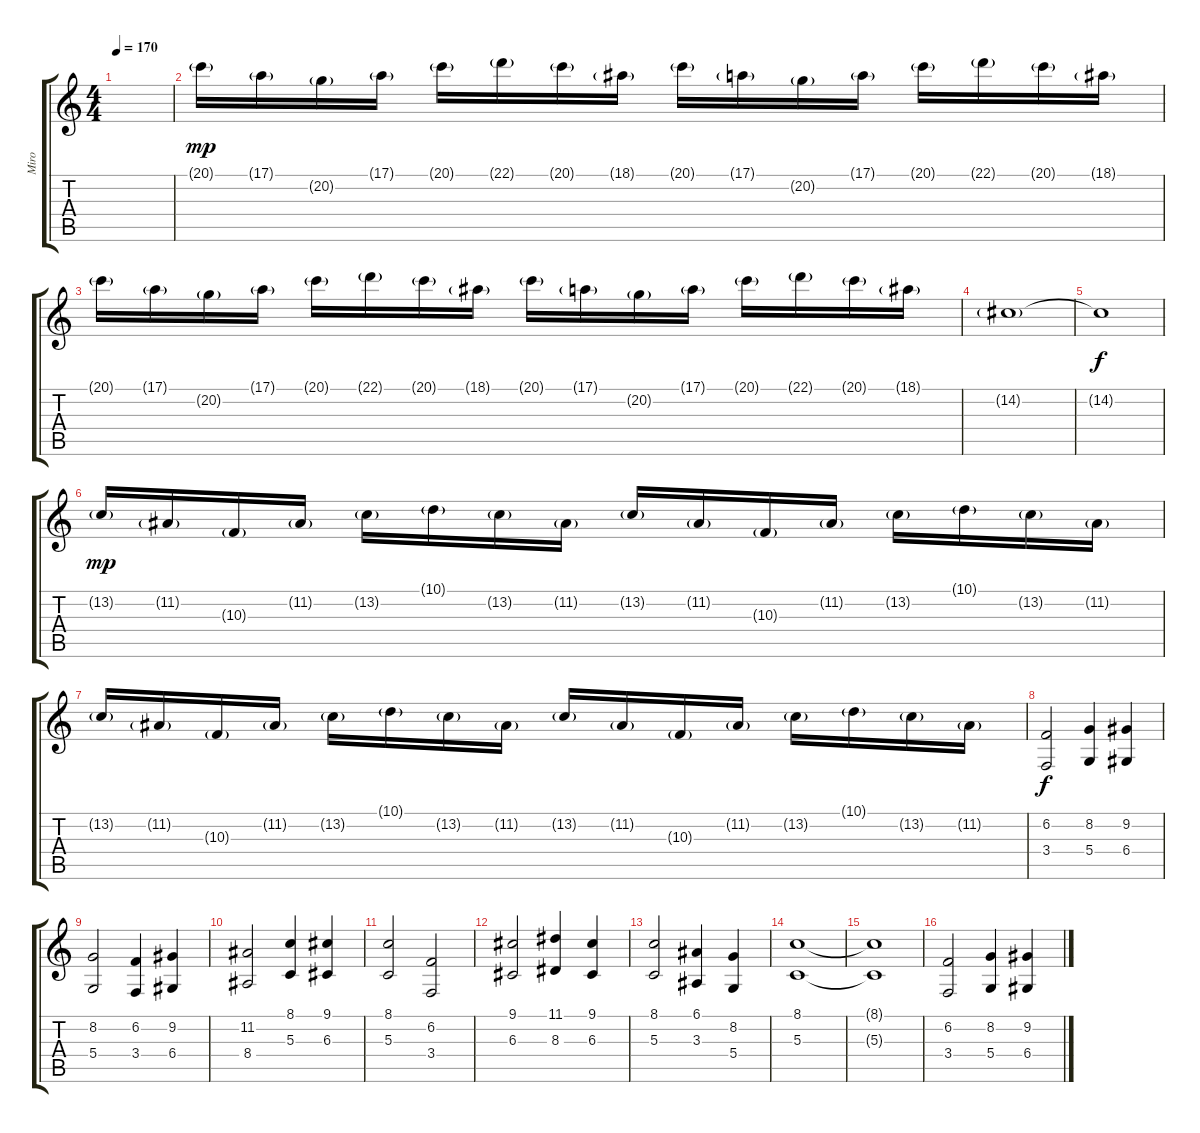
\track ("Miro " "Miro ") {instrument tremolostrings}
\staff {score tabs}
\tuning (E4 B3 G3 D3 A2 E2) {hide}
\ts (4 4)
\tempo 170
\clef g2
\ks c
|
20.1{g}.16{dy mp} 17.1{g}.16 20.2{g}.16 17.1{g}.16 20.1{g}.16 22.1{g}.16 20.1{g}.16 18.1{g}.16 20.1{g}.16 17.1{g}.16 20.2{g}.16 17.1{g}.16 20.1{g}.16 22.1{g}.16 20.1{g}.16 18.1{g}.16 |
20.1{g}.16 17.1{g}.16 20.2{g}.16 17.1{g}.16 20.1{g}.16 22.1{g}.16 20.1{g}.16 18.1{g}.16 20.1{g}.16 17.1{g}.16 20.2{g}.16 17.1{g}.16 20.1{g}.16 22.1{g}.16 20.1{g}.16 18.1{g}.16 |
14.2{g}.1 |
14.2{t}.1{dy f} |
13.2{g}.16{dy mp} 11.2{g}.16 10.3{g}.16 11.2{g}.16 13.2{g}.16 10.1{g}.16 13.2{g}.16 11.2{g}.16 13.2{g}.16 11.2{g}.16 10.3{g}.16 11.2{g}.16 13.2{g}.16 10.1{g}.16 13.2{g}.16 11.2{g}.16 |
13.2{g}.16 11.2{g}.16 10.3{g}.16 11.2{g}.16 13.2{g}.16 10.1{g}.16 13.2{g}.16 11.2{g}.16 13.2{g}.16 11.2{g}.16 10.3{g}.16 11.2{g}.16 13.2{g}.16 10.1{g}.16 13.2{g}.16 11.2{g}.16 |
(6.2 3.4).2{dy f} (8.2 5.4).4 (9.2 6.4).4 |
(8.2 5.4).2 (6.2 3.4).4 (9.2 6.4).4 |
(11.2 8.4).2 (8.1 5.3).4 (9.1 6.3).4 |
(8.1 5.3).2 (6.2 3.4).2 |
(9.1 6.3).2 (11.1 8.3).4 (9.1 6.3).4 |
(8.1 5.3).2 (6.1 3.3).4 (8.2 5.4).4 |
(8.1 5.3).1 |
(8.1{t} 5.3{t}).1 |
(6.2 3.4).2 (8.2 5.4).4 (9.2 6.4).4
